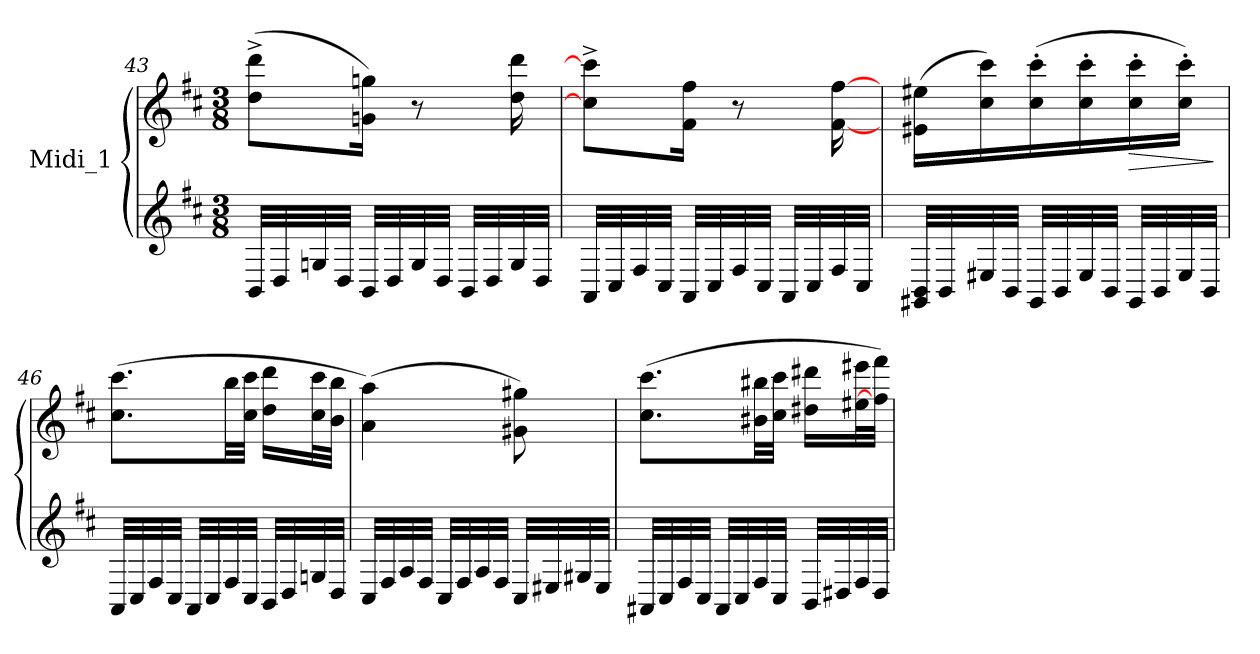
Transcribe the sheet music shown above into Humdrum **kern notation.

**kern	**kern	**dynam
*part1	*part1	*part1
*staff2	*staff1	*staff1/2
*I"Midi_1	*	*
*clefG2	*clefG2	*
*k[f#c#]	*k[f#c#]	*
*D:	*D:	*
*M3/8	*M3/8	*
=43	=43	=43
32BB/LLL	(>8dd\^ 8ddd\^L	.
32D/	.	.
32Gni/	.	.
32D/JJJ	.	.
32BB/LLL	16gni\ 16ggni\Jk)	.
32D/	.	.
32G/	8r	.
32D/JJJ	.	.
32BB/LLL	.	.
32D/	.	.
32G/	16dd\ 16ddd\	.
32D/JJJ	.	.
!!LO:LB:g=z
=44	=44	=44
32AA/LLL	8cc#\]^ 8ccc#\]^L	.
32C#/	.	.
32F#/	.	.
32C#/JJJ	.	.
32AA/LLL	16f#\ 16ff#\Jk	.
32C#/	.	.
32F#/	8r	.
32C#/JJJ	.	.
32AA/LLL	.	.
32C#/	.	.
32F#/	[16f#\ [16ff#\	.
32C#/JJJ	.	.
=45	=45	=45
32GG#X/ 32BB/LLL	(>16e#X\ 16ee#X\LL	.
32BB/	.	.
32E#X/	16cc#\ 16ccc#\)	.
32BB/JJJ	.	.
32GG#/LLL	(>16cc#\' 16ccc#\'	.
32BB/	.	.
32E#/	16cc#\' 16ccc#\'	.
32BB/JJJ	.	.
!	!	!LO:HP:b
32GG#/LLL	16cc#\' 16ccc#\'	>
32BB/	.	.
32E#/	16cc#\' 16ccc#\'JJ)	.
32BB/JJJ	.	.
.	.	]
=46	=46	=46
32AA/LLL	(>8.cc#\ 8.ccc#\L	.
32C#/	.	.
32F#/	.	.
32C#/JJJ	.	.
32AA/LLL	.	.
32C#/	.	.
32F#/	32bb\LL	.
32C#/JJJ	32cc#\ 32ccc#\JJJ	.
32BB/LLL	16dd\ 16ddd\LL	.
32D/	.	.
32Gni/	32cc#\ 32ccc#\L	.
32D/JJJ	32b\ 32bb\JJJ	.
!!LO:LB:g=z
=47	=47	=47
32C#/LLL	(>4a\ 4aa\)	.
32F#/	.	.
32A/	.	.
32F#/JJJ	.	.
32C#/LLL	.	.
32F#/	.	.
32A/	.	.
32F#/JJJ	.	.
32C#/LLL	8g#X\ 8gg#X\)	.
32E#X/	.	.
32G#X/	.	.
32E#/JJJ	.	.
=48	=48	=48
32AA#X/LLL	(>8.cc#\ 8.ccc#\L	.
32C#/	.	.
32F#/	.	.
32C#/JJJ	.	.
32AA#/LLL	.	.
32C#/	.	.
32F#/	32b#X\ 32bb#X\LL	.
32C#/JJJ	32cc#\ 32ccc#\JJJ	.
32BB/LLL	16dd#X\ 16ddd#X\LL	.
32D#X/	.	.
32F#/	32ee#X\ 32eee#X\L	.
32D#/JJJ	32ff#\] 32fff#\JJJ)	.
=	=	=
*-	*-	*-
